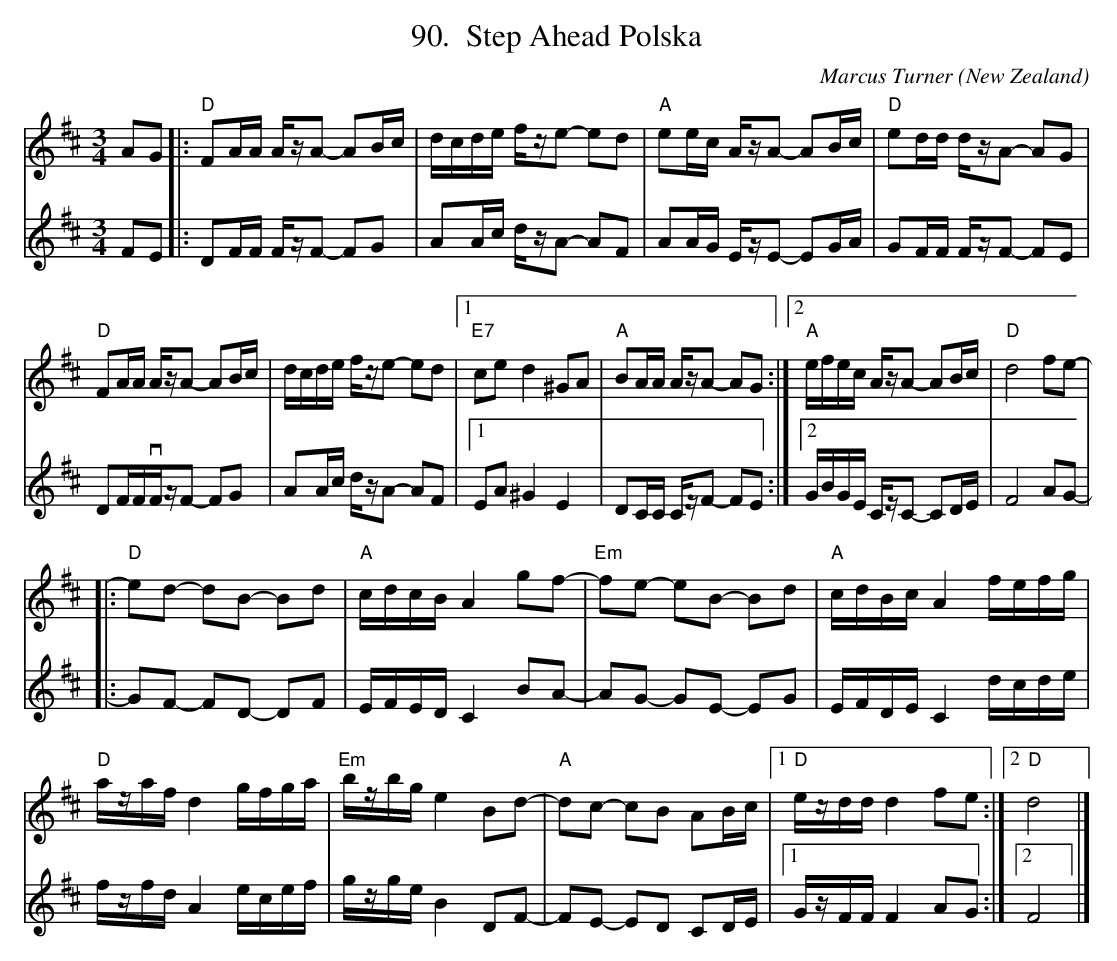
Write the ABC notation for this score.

X:1
T:Step Ahead Polska
C:Marcus Turner
O:New Zealand
M:3/4
L:1/8
K:D
V:1
AG|:"D"FA/A/ A/z/A- AB/c/|d/c/d/e/ f/z/e -ed|"A"ee/c/ A/z/A -AB/c/|"D"ed/d/ d/z/A -AG|
"D"FA/A/ A/z/A -AB/c/|d/c/d/e/ f/z/e -ed|[1"E7"ce d2 ^GA|"A"BA/A/ A/z/A -AG:|[2"A"e/f/e/c/ A/z/A -AB/c/|"D"d4fe|
|:"D"-ed -dB -Bd|"A"c/d/c/B/ A2 gf-|"Em"fe- eB -Bd|"A"c/d/B/c/ A2 f/e/f/g/|
"D"a/z/a/f/d2g/f/g/a/|"Em"b/z/b/g/e2Bd-|"A"dc -cB AB/c/|[1"D"e/z/d/d/ d2fe:|[2"D"d4|]
V:2
FE|:DF/F/ F/z/F -FG|AA/c/ d/z/A -AF|AA/G/ E/z/E -EG/A/|GF/F/ F/z/F -FE|
DF/F/vF/z/F -FG|AA/c/ d/z/A -AF|[1EA ^G2E2|DC/C/ C/z/F -FE:|[2G/B/G/E/ C/z/C -CD/E/|F4AG|
|:-GF -FD -DF|E/F/E/D/C2BA|-AG -GE -EG|E/F/D/E/C2d/c/d/e/|
f/z/f/d/A2e/c/e/f/|g/z/g/e/B2DF|-FE -ED CD/E/|[1G/z/F/F/F2AG:|[2F4|]
